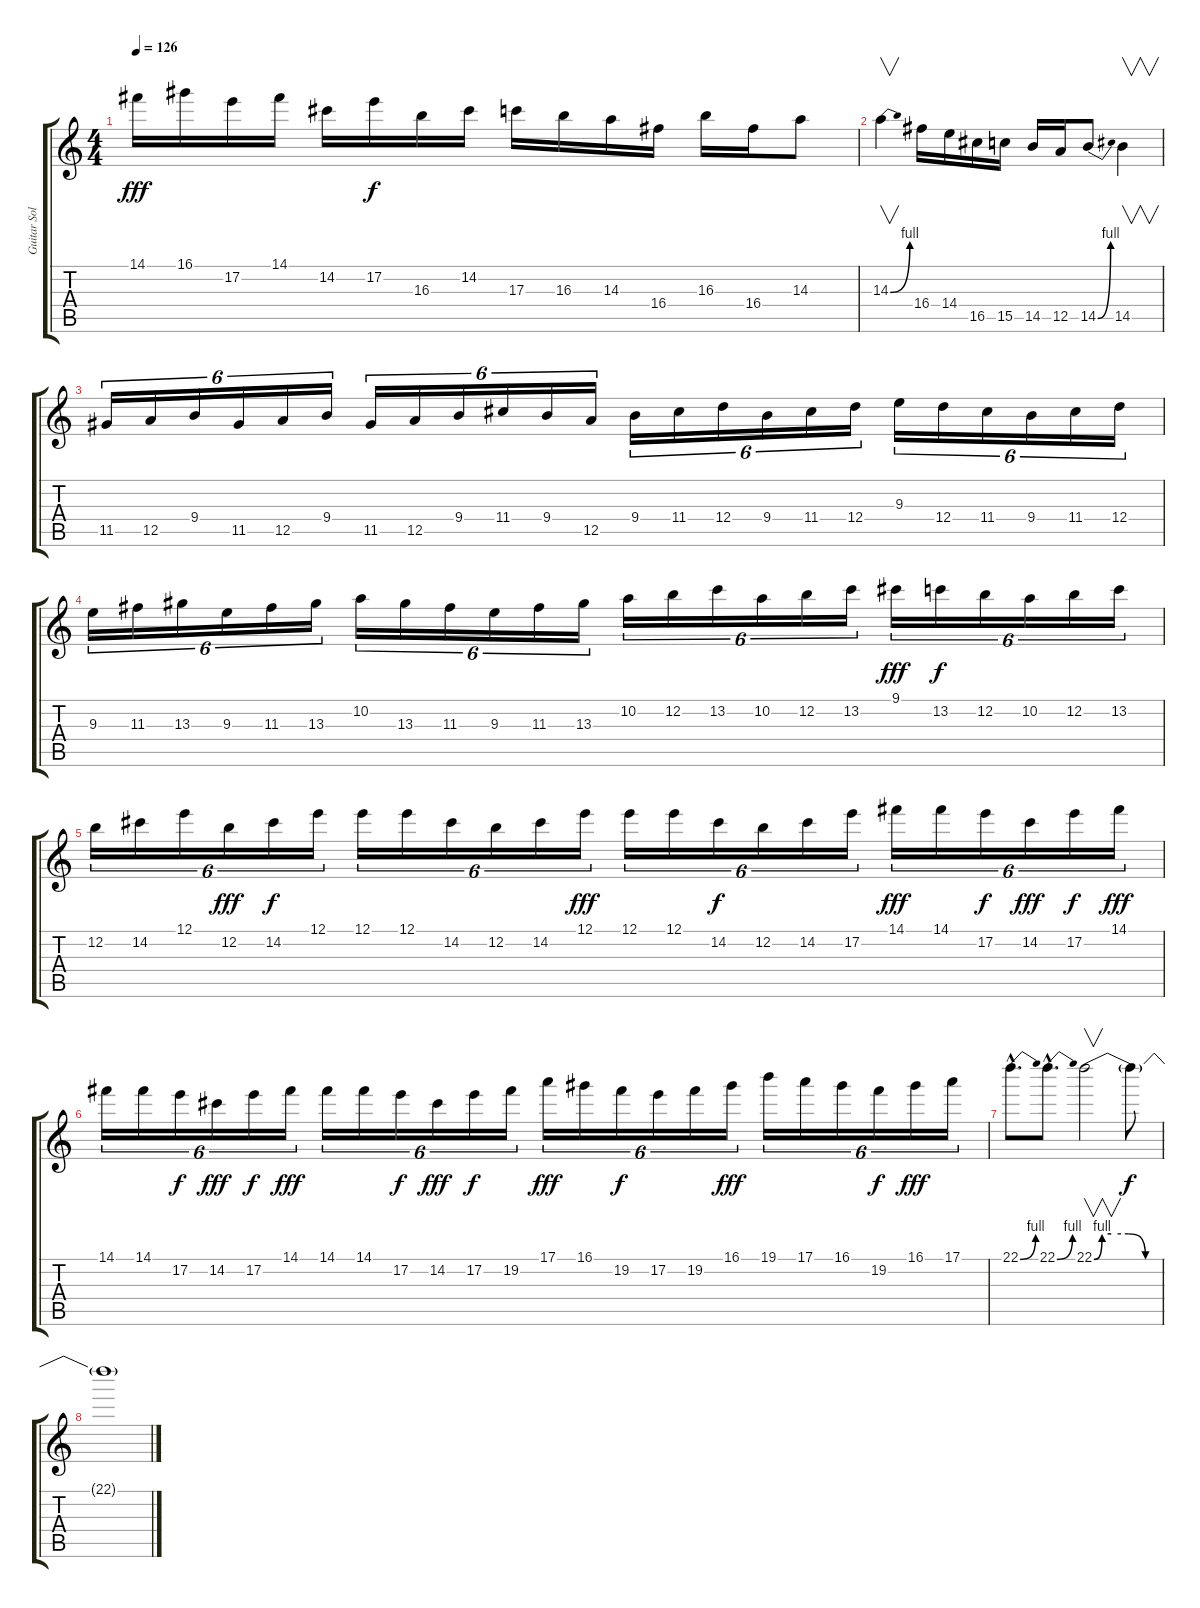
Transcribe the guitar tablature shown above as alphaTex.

\track ("Guitar Solo" "Guitar Sol") {instrument distortionguitar}
\staff {score tabs}
\tuning (E4 B3 G3 D3 A2 E2) {hide}
\ts (4 4)
\tempo 126
\clef g2
\ks c
14.1.16{dy fff} 16.1.16 17.2.16 14.1.16 14.2.16 17.2.16{dy f} 16.3.16 14.2.16 17.3.16 16.3.16 14.3.16 16.4.16 16.3.16 16.4.16 14.3.8 |
14.3{be (bend 0 0 60 4)}.4{v} 16.4.16 14.4.16 16.5.16 15.5.16 14.5.16 12.5.16 14.5{be (bend 0 0 60 4)}.8 14.5.4{v} |
11.5.16{tu (6 4)} 12.5.16{tu (6 4)} 9.4.16{tu (6 4)} 11.5.16{tu (6 4)} 12.5.16{tu (6 4)} 9.4.16{tu (6 4)} 11.5.16{tu (6 4)} 12.5.16{tu (6 4)} 9.4.16{tu (6 4)} 11.4.16{tu (6 4)} 9.4.16{tu (6 4)} 12.5.16{tu (6 4)} 9.4.16{tu (6 4)} 11.4.16{tu (6 4)} 12.4.16{tu (6 4)} 9.4.16{tu (6 4)} 11.4.16{tu (6 4)} 12.4.16{tu (6 4)} 9.3.16{tu (6 4)} 12.4.16{tu (6 4)} 11.4.16{tu (6 4)} 9.4.16{tu (6 4)} 11.4.16{tu (6 4)} 12.4.16{tu (6 4)} |
9.3.16{tu (6 4)} 11.3.16{tu (6 4)} 13.3.16{tu (6 4)} 9.3.16{tu (6 4)} 11.3.16{tu (6 4)} 13.3.16{tu (6 4)} 10.2.16{tu (6 4)} 13.3.16{tu (6 4)} 11.3.16{tu (6 4)} 9.3.16{tu (6 4)} 11.3.16{tu (6 4)} 13.3.16{tu (6 4)} 10.2.16{tu (6 4)} 12.2.16{tu (6 4)} 13.2.16{tu (6 4)} 10.2.16{tu (6 4)} 12.2.16{tu (6 4)} 13.2.16{tu (6 4)} 9.1.16{tu (6 4) dy fff} 13.2.16{tu (6 4) dy f} 12.2.16{tu (6 4)} 10.2.16{tu (6 4)} 12.2.16{tu (6 4)} 13.2.16{tu (6 4)} |
12.2.16{tu (6 4)} 14.2.16{tu (6 4)} 12.1.16{tu (6 4)} 12.2.16{tu (6 4) dy fff} 14.2.16{tu (6 4) dy f} 12.1.16{tu (6 4)} 12.1.16{tu (6 4)} 12.1.16{tu (6 4)} 14.2.16{tu (6 4)} 12.2.16{tu (6 4)} 14.2.16{tu (6 4)} 12.1.16{tu (6 4) dy fff} 12.1.16{tu (6 4)} 12.1.16{tu (6 4)} 14.2.16{tu (6 4) dy f} 12.2.16{tu (6 4)} 14.2.16{tu (6 4)} 17.2.16{tu (6 4)} 14.1.16{tu (6 4) dy fff} 14.1.16{tu (6 4)} 17.2.16{tu (6 4) dy f} 14.2.16{tu (6 4) dy fff} 17.2.16{tu (6 4) dy f} 14.1.16{tu (6 4) dy fff} |
14.1.16{tu (6 4)} 14.1.16{tu (6 4)} 17.2.16{tu (6 4) dy f} 14.2.16{tu (6 4) dy fff} 17.2.16{tu (6 4) dy f} 14.1.16{tu (6 4) dy fff} 14.1.16{tu (6 4)} 14.1.16{tu (6 4)} 17.2.16{tu (6 4) dy f} 14.2.16{tu (6 4) dy fff} 17.2.16{tu (6 4) dy f} 19.2.16{tu (6 4)} 17.1.16{tu (6 4) dy fff} 16.1.16{tu (6 4)} 19.2.16{tu (6 4) dy f} 17.2.16{tu (6 4)} 19.2.16{tu (6 4)} 16.1.16{tu (6 4) dy fff} 19.1.16{tu (6 4)} 17.1.16{tu (6 4)} 16.1.16{tu (6 4)} 19.2.16{tu (6 4) dy f} 16.1.16{tu (6 4) dy fff} 17.1.16{tu (6 4)} |
22.1{be (bend 0 0 60 4) hac}.8{d} 22.1{be (bend 0 0 60 4) hac}.8{d} 22.1{be (custom 0 0 7 4 15 4 30 4 45 0 60 0)}.2{v} 22.1{t}.8{dy f} |
22.1{t}.1
